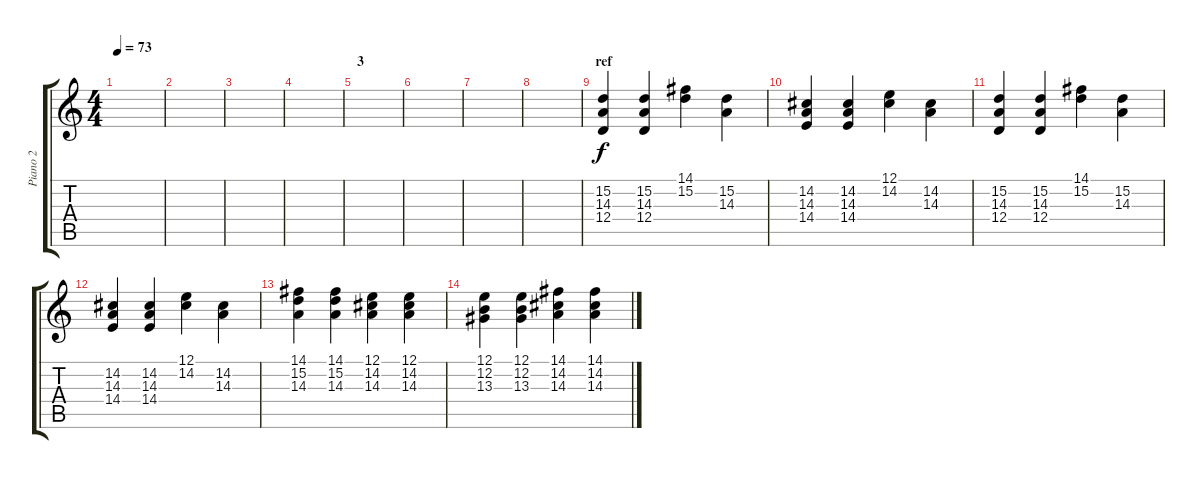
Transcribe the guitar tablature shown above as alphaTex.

\track ("Piano 2" "Piano 2") {instrument clavinet}
\staff {score tabs}
\tuning (E4 B3 G3 D3 A2 E2) {hide}
\ts (4 4)
\tempo 73
\clef g2
\ks c
|
|
|
|
\section ("" "3")
|
|
|
|
\section ("" "ref")
(15.2 14.3 12.4).4 (15.2 14.3 12.4).4 (14.1 15.2).4 (15.2 14.3).4 |
(14.2 14.3 14.4).4 (14.2 14.3 14.4).4 (12.1 14.2).4 (14.2 14.3).4 |
(15.2 14.3 12.4).4 (15.2 14.3 12.4).4 (14.1 15.2).4 (15.2 14.3).4 |
(14.2 14.3 14.4).4 (14.2 14.3 14.4).4 (12.1 14.2).4 (14.2 14.3).4 |
(14.1 15.2 14.3).4 (14.1 15.2 14.3).4 (12.1 14.2 14.3).4 (12.1 14.2 14.3).4 |
(12.1 12.2 13.3).4 (12.1 12.2 13.3).4 (14.1 14.2 14.3).4 (14.1 14.2 14.3).4
